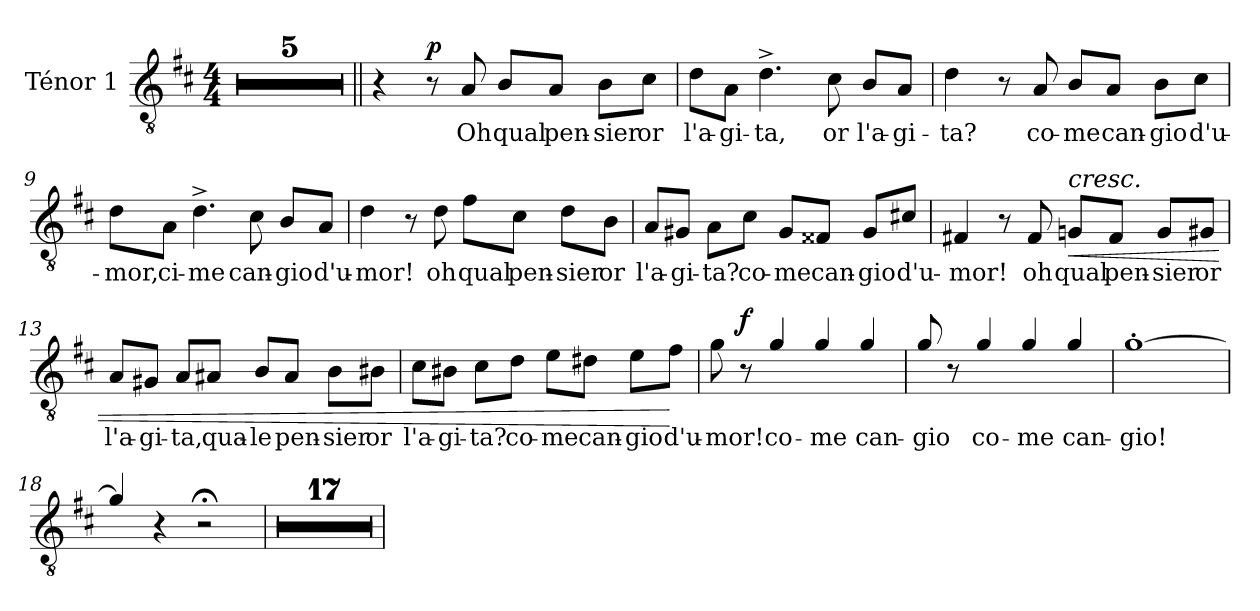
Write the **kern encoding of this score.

**kern	**text	**dynam
*part1	*part1	*part1
*staff1	*staff1	*staff1
*I"Ténor 1	*	*
*I'T.1	*	*
*clefGv2	*	*
*k[f#c#]	*	*
*D:	*	*
*M4/4	*	*
*MM120	*	*
=1	=1	=1
1r	.	.
=2	=2	=2
1r	.	.
=3	=3	=3
1r	.	.
=4	=4	=4
1r	.	.
=5	=5	=5
1r	.	.
!!LO:LB:g=z
=6||	=6||	=6||
*MM132	*	*
4r	.	.
!	!	!LO:DY:b
8r	.	p
8A/	Oh	.
8B/L	qual	.
8A/J	pen-	.
8B\L	-sier	.
8c#\J	or	.
=7	=7	=7
8d\L	l'a-	.
8A\J	-gi-	.
4.d^\	-ta,	.
8c#\	or	.
8B/L	l'a-	.
8A/J	-gi-	.
!!LO:PB:g=z
=8	=8	=8
4d\	-ta?	.
8r	.	.
8A/	co-	.
8B/L	-me	.
8A/J	can-	.
8B\L	-gio	.
8c#\J	d'u-	.
=9	=9	=9
8d\L	-mor,	.
8A\J	ci-	.
4.d^\	-me	.
8c#\	can-	.
8B/L	-gio	.
8A/J	d'u-	.
=10	=10	=10
4d\	-mor!	.
8r	.	.
8d\	oh	.
8f#\L	qual	.
8c#\J	pen-	.
8d\L	-sier	.
8B\J	or	.
!!LO:LB:g=z
=11	=11	=11
8A/L	l'a-	.
8G#X/J	-gi-	.
8A\L	-ta?	.
8c#\J	co-	.
8G#/L	-me	.
8F##X/J	can-	.
8G#/L	-gio	.
8c#X/J	d'u-	.
=12	=12	=12
4F#X/	-mor!	.
8r	.	.
8F#/	oh	.
!LO:TX:a:i:t=cresc.	!	!
!	!	!LO:HP:b
8Gn/L	qual	<
8F#/J	pen-	.
8G/L	-sier	.
8G#X/J	or	.
!!LO:PB:g=z
=13	=13	=13
8A/L	l'a-	.
8G#X/J	-gi-	.
8A/L	-ta,	.
8A#X/J	qua-	.
8B/L	-le	.
8A#/J	pen-	.
8B\L	-sier	.
8B#X\J	or	.
=14	=14	=14
8c#\L	l'a-	.
8B#X\J	-gi-	.
8c#\L	-ta?	.
8d\J	co-	.
8e\L	-me	.
8d#X\J	can-	.
8e\L	-gio	.
8f#\J	d'u-	[
=15	=15	=15
8g\	-mor!	.
!	!	!LO:DY:a
8r	.	f
4g/	co-	.
4g/	-me	.
4g/	can-	.
!!LO:LB:g=z
=16	=16	=16
8g/	-gio	.
8r	.	.
4g/	co-	.
4g/	-me	.
4g/	can-	.
=17	=17	=17
[1g'	-gio!	.
=18	=18	=18
4g/]	.	.
4r	.	.
2r;<	.	.
=19	=19	=19
1r	.	.
=20	=20	=20
*MM120	*	*
1r	.	.
=21	=21	=21
1r	.	.
!!LO:LB:g=z
=22	=22	=22
1r	.	.
=23	=23	=23
1r	.	.
=24	=24	=24
1r	.	.
=25	=25	=25
1r	.	.
=26	=26	=26
1r	.	.
!!LO:PB:g=z
=27	=27	=27
1r	.	.
=28	=28	=28
1r	.	.
=29	=29	=29
1r	.	.
=30	=30	=30
1r	.	.
!!LO:LB:g=z
=31	=31	=31
1r	.	.
=32	=32	=32
1r	.	.
=33	=33	=33
1r	.	.
=34	=34	=34
1r	.	.
!!LO:LB:g=z
=35	=35	=35
1r	.	.
=	=	=
*-	*-	*-
